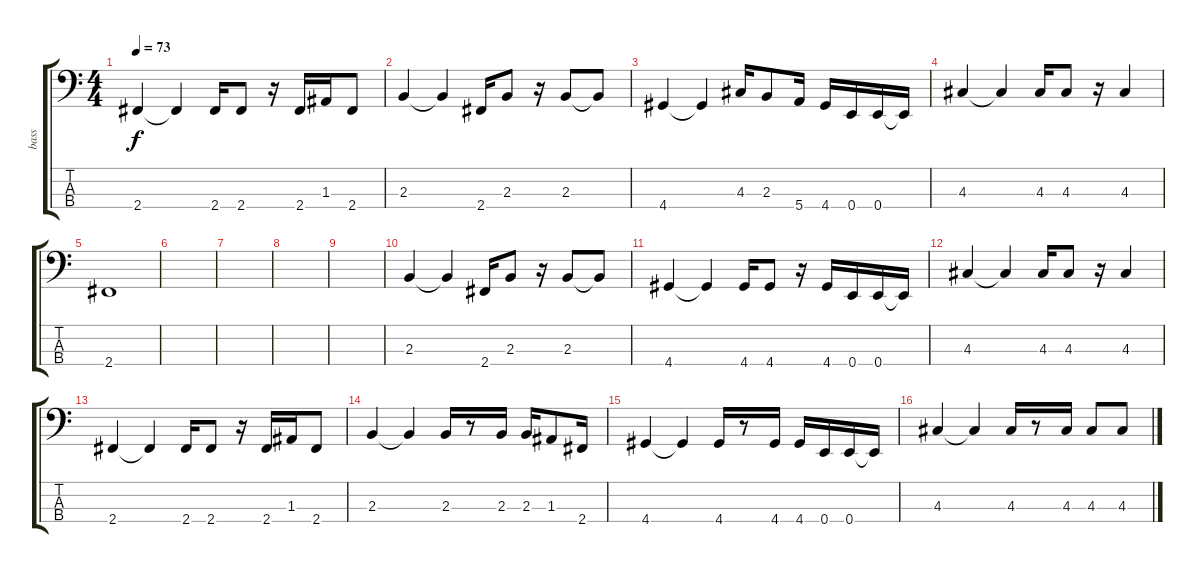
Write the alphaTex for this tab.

\track ("bass" "bass") {instrument electricbassfinger}
\staff {score tabs}
\tuning (G2 D2 A1 E1) {hide}
\ts (4 4)
\tempo 73
\clef f4
\ks c
2.4.4{dy f} 2.4{t}.4 2.4.16 2.4.8 r.16 2.4.16 1.3.16 2.4.8 |
2.3.4 2.3{t}.4 2.4.16 2.3.8 r.16 2.3.8 2.3{t}.8 |
4.4.4 4.4{t}.4 4.3.16 2.3.8 5.4.16 4.4.16 0.4.16 0.4.16 0.4{t}.16 |
4.3.4 4.3{t}.4 4.3.16 4.3.8 r.16 4.3.4 |
2.4.1 |
|
|
|
|
2.3.4 2.3{t}.4 2.4.16 2.3.8 r.16 2.3.8 2.3{t}.8 |
4.4.4 4.4{t}.4 4.4.16 4.4.8 r.16 4.4.16 0.4.16 0.4.16 0.4{t}.16 |
4.3.4 4.3{t}.4 4.3.16 4.3.8 r.16 4.3.4 |
2.4.4 2.4{t}.4 2.4.16 2.4.8 r.16 2.4.16 1.3.16 2.4.8 |
2.3.4 2.3{t}.4 2.3.16 r.8 2.3.16 2.3.16 1.3.8 2.4.16 |
4.4.4 4.4{t}.4 4.4.16 r.8 4.4.16 4.4.16 0.4.16 0.4.16 0.4{t}.16 |
4.3.4 4.3{t}.4 4.3.16 r.8 4.3.16 4.3.8 4.3.8
